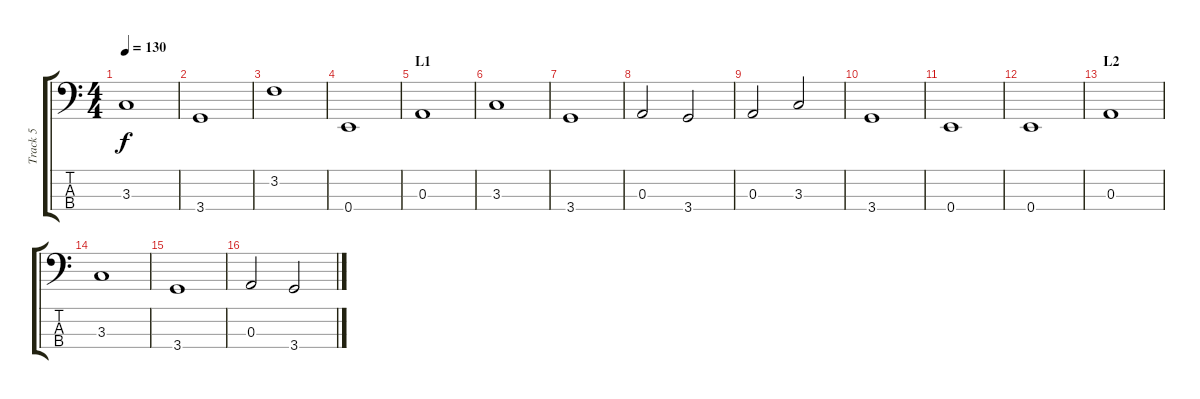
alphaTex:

\track ("Track 5" "Track 5") {instrument electricbassfinger}
\staff {score tabs}
\tuning (G2 D2 A1 E1) {hide}
\ts (4 4)
\tempo 130
\clef f4
\ks c
3.3.1{dy f} |
3.4.1 |
3.2.1 |
0.4.1 |
\section ("" "L1")
0.3.1 |
3.3.1 |
3.4.1 |
0.3.2 3.4.2 |
0.3.2 3.3.2 |
3.4.1 |
0.4.1 |
0.4.1 |
\section ("" "L2")
0.3.1 |
3.3.1 |
3.4.1 |
0.3.2 3.4.2
